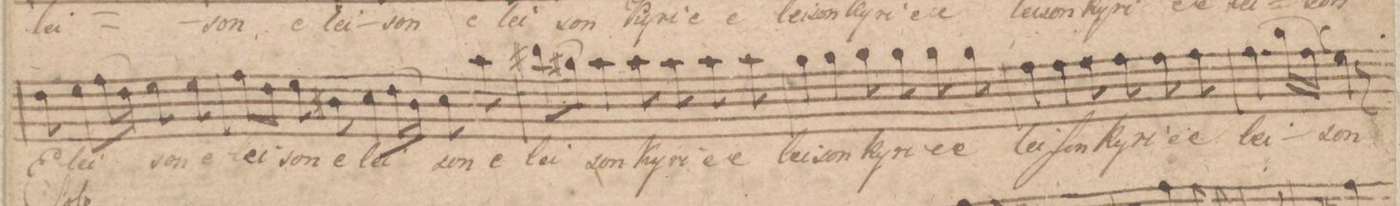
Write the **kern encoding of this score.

**kern	**text	**dynam
*I"Canto	*	*
*clefC1	*	*
*k[f#c#]	*	*
*met(c)	*	*
*M4/4	*	*
8b\	E-	.
8cc#\L	-lei-	.
(16dd\L	.	.
16b\JJ)	.	.
8cc#\	-son	.
8cc#\	e-	.
=14	=14	=14
8dd\L	-lei-	.
8b\J	.	.
8cc#\	-son	.
8g#X\	e-	.
8a\L	-lei-	.
(16b\L	.	.
16g#\JJ)	.	.
8a\	-son	.
8ff#\	e-	.
=15	=15	=15
(8gg#X\L	-lei-	.
8ee#X\J)	.	.
4ff#\	-son	.
8ff#\	Ky-	.
8ff#\	-ri-	.
8ff#\	-e	.
8ff#\	e-	.
=16	=16	=16
4ee\	-lei-	.
4ee\	-son	.
8ee\	Ky-	.
8ee\	-ri-	.
8ee\	-e	.
8ee\	e-	.
=17	=17	=17
4dd\	-lei-	.
4dd\	-son	.
8dd\	Ky-	.
8dd\	-ri-	.
8dd\	-e	.
8dd\	e-	.
=18	=18	=18
(4.dd\	-lei-	.
16ee\LL	.	.
16dd\JJ)	.	.
8qqdd/	.	.
4cc#\	-son	.
8r	.	.
*-	*-	*-
